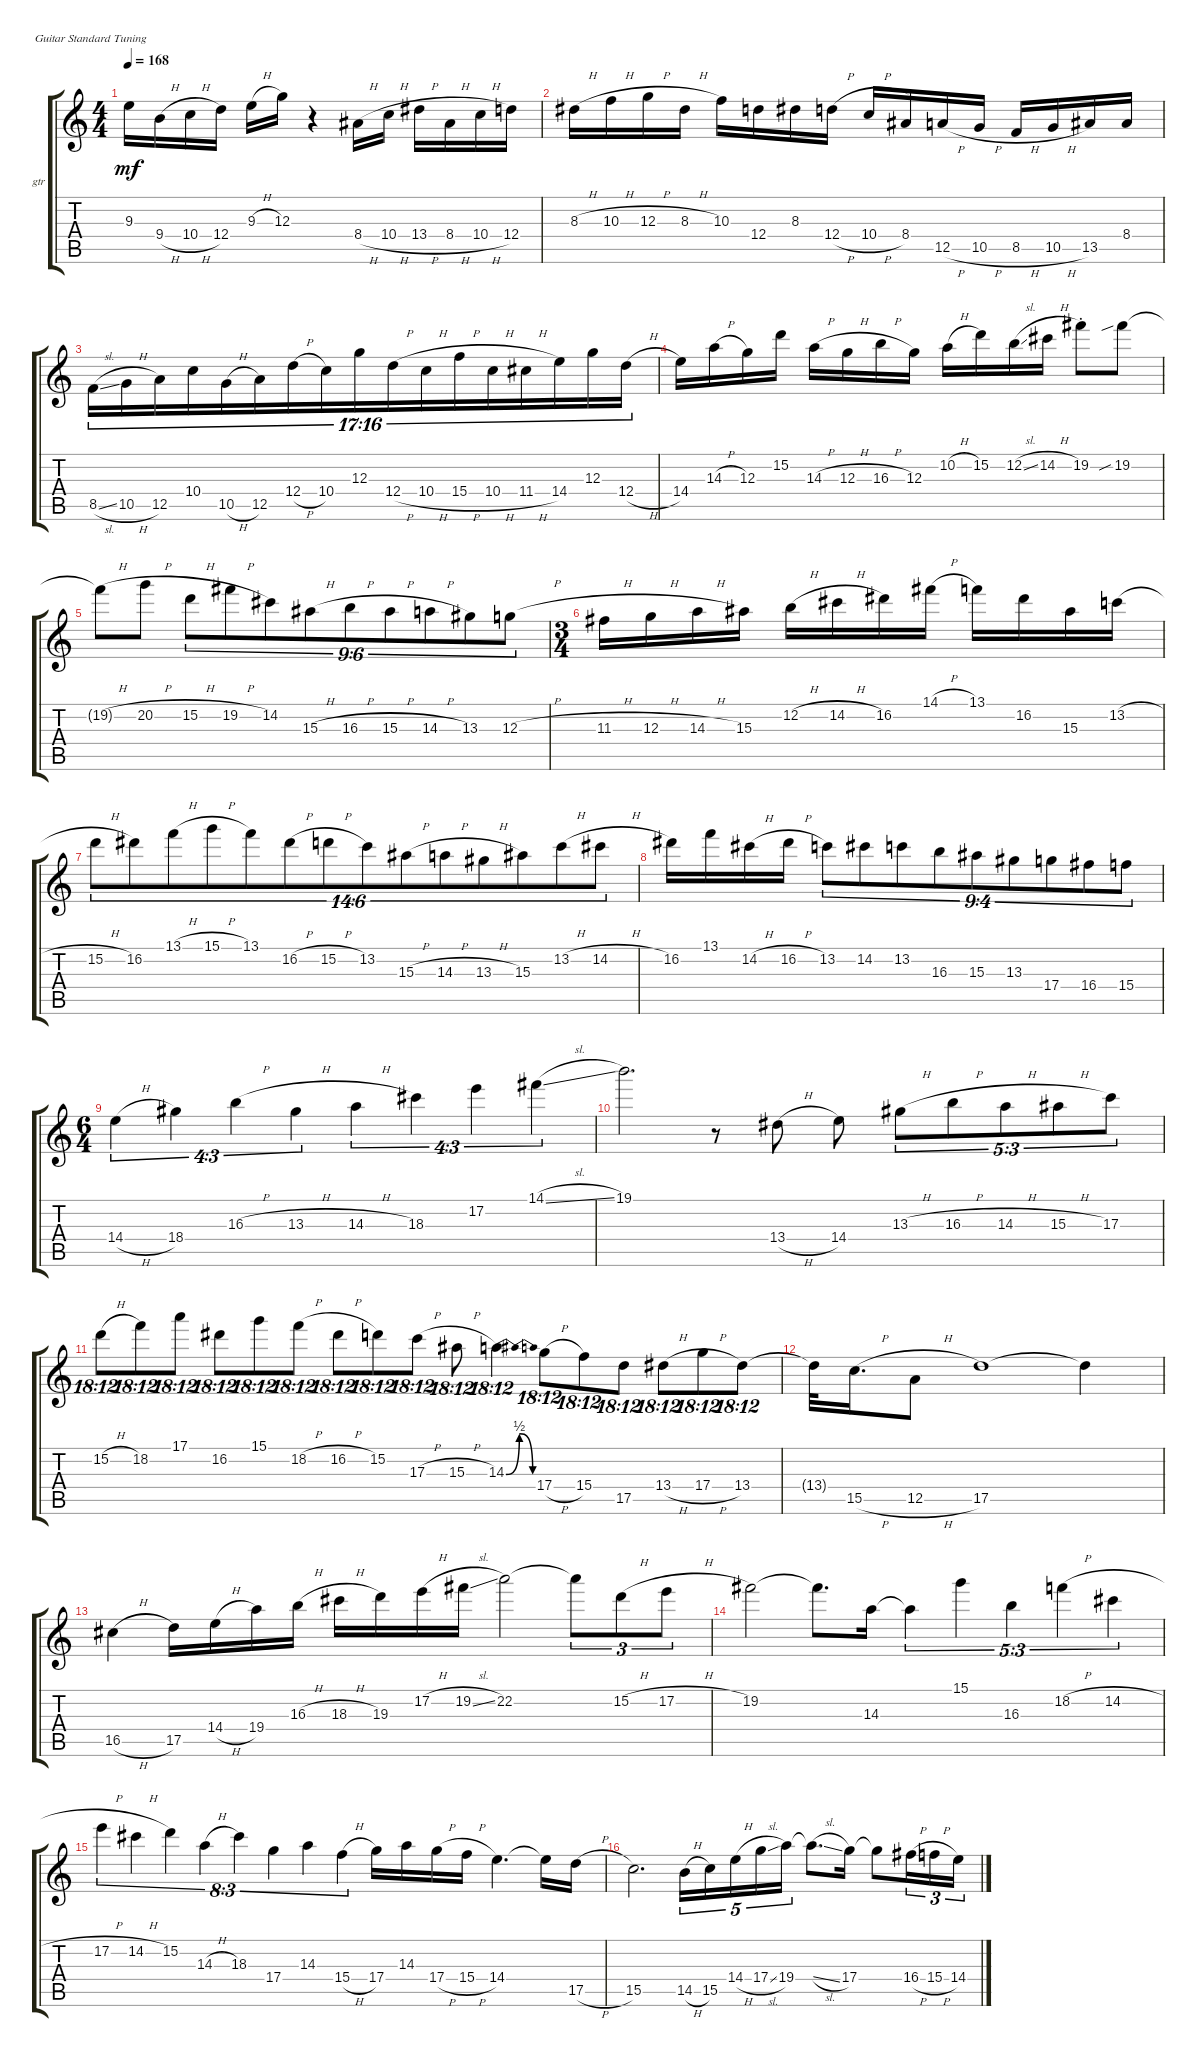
\bracketExtendMode groupsimilarinstruments
\firstSystemTrackNameOrientation horizontal
\otherSystemsTrackNameOrientation horizontal
\track ("solo" "gtr") {instrument electricguitarclean}
\staff {score tabs}
\tuning (E4 B3 G3 D3 A2 E2)
\ts (4 4)
\tempo 168
\clef g2
\ks c
9.3.16{dy mf} 9.4{h}.16 10.4{h}.16 12.4.16 9.3{h}.16 12.3.16 r.4 8.4{h}.16 10.4{h}.16 13.4{h}.16 8.4{h}.16 10.4{h}.16 12.4.16 |
8.3{h}.16 10.3{h}.16 12.3{h}.16 8.3{h}.16 10.3.16 12.4.16 8.3.16 12.4{h}.16 10.4{h}.16 8.4.16 12.5{h}.16 10.5{h}.16 8.5{h}.16 10.5{h}.16 13.5.16 8.4.16 |
8.5{sl}.16{tu (17 16)} 10.5{h}.16{tu (17 16)} 12.5.16{tu (17 16)} 10.4.16{tu (17 16)} 10.5{h}.16{tu (17 16)} 12.5.16{tu (17 16)} 12.4{h}.16{tu (17 16)} 10.4.16{tu (17 16)} 12.3.16{tu (17 16)} 12.4{h}.16{tu (17 16)} 10.4{h}.16{tu (17 16)} 15.4{h}.16{tu (17 16)} 10.4{h}.16{tu (17 16)} 11.4{h}.16{tu (17 16)} 14.4.16{tu (17 16)} 12.3.16{tu (17 16)} 12.4{h}.16{tu (17 16)} |
14.4.16 14.3{h}.16 12.3.16 15.2.16 14.3{h}.16 12.3{h}.16 16.3{h}.16 12.3.16 10.2{h}.16 15.2.16 12.2{sl}.16 14.2{h}.16 19.2{st}.8 19.2{sib}.8 |
19.2{h t}.8 20.2{h}.8 15.2{h}.8{tu (9 6) beam merge} 19.2{h}.8{tu (9 6) beam merge} 14.2.8{tu (9 6) beam merge} 15.3{h}.8{tu (9 6) beam merge} 16.3{h}.8{tu (9 6) beam merge} 15.3{h}.8{tu (9 6) beam merge} 14.3{h}.8{tu (9 6) beam merge} 13.3.8{tu (9 6)} 12.3{h}.8{tu (9 6)} |
\ts (3 4)
11.3{h}.16 12.3{h}.16 14.3{h}.16 15.3.16 12.2{h}.16 14.2{h}.16 16.2.16 14.1{h}.16 13.1.16{beam merge} 16.2.16{beam merge} 15.3.16{beam merge} 13.2{h}.16 |
15.2{h}.8{tu (14 6) beam merge} 16.2.8{tu (14 6) beam merge} 13.1{h}.8{tu (14 6) beam merge} 15.1{h}.8{tu (14 6) beam merge} 13.1.8{tu (14 6) beam merge} 16.2{h}.8{tu (14 6) beam merge} 15.2{h}.8{tu (14 6)} 13.2.8{tu (14 6) beam merge} 15.3{h}.8{tu (14 6) beam merge} 14.3{h}.8{tu (14 6)} 13.3{h}.8{tu (14 6)} 15.3.8{tu (14 6)} 13.2{h}.8{tu (14 6)} 14.2{h}.8{tu (14 6)} |
16.2.16{beam merge} 13.1.16{beam merge} 14.2{h}.16{beam merge} 16.2{h}.16{beam split} 13.2.8{tu (9 4)} 14.2.8{tu (9 4)} 13.2.8{tu (9 4)} 16.3.8{tu (9 4) beam merge} 15.3.8{tu (9 4)} 13.3.8{tu (9 4)} 17.4.8{tu (9 4)} 16.4.8{tu (9 4)} 15.4.8{tu (9 4)} |
\ts (6 4)
14.4{h}.4{tu (4 3)} 18.4.4{tu (4 3)} 16.3{h}.4{tu (4 3)} 13.3{h}.4{tu (4 3)} 14.3{h}.4{tu (4 3)} 18.3.4{tu (4 3)} 17.2.4{tu (4 3)} 14.1{sl}.4{tu (4 3)} |
19.1.2{d} r.8 13.4{h}.8 14.4.8{beam split} 13.3{h}.8{tu (5 3)} 16.3{h}.8{tu (5 3)} 14.3{h}.8{tu (5 3)} 15.3{h}.8{tu (5 3)} 17.3.8{tu (5 3)} |
15.2{h}.8{tu (18 12)} 18.2.8{tu (18 12)} 17.1.8{tu (18 12)} 16.2.8{tu (18 12)} 15.1.8{tu (18 12)} 18.2{h}.8{tu (18 12)} 16.2{h}.8{tu (18 12)} 15.2.8{tu (18 12)} 17.3{h}.8{tu (18 12)} 15.3{h}.8{tu (18 12)} 14.3{be (bendrelease 0 0 19.2 2 29.4 2 57.599999999999994 0)}.4{tu (18 12)} 17.4{h}.8{tu (18 12)} 15.4.8{tu (18 12)} 17.5.8{tu (18 12)} 13.4{h}.8{tu (18 12)} 17.4{h}.8{tu (18 12)} 13.4.8{tu (18 12)} |
13.4{t}.32 15.5{h}.16{d} 12.5{h}.8 17.5.1 17.5{t}.4 |
16.5{h}.4 17.5.16 14.4{h}.16 19.4.16 16.3{h}.16 18.3{h}.16 19.3.16 17.2{h}.16 19.2{sl}.16 22.2.2 22.2{t}.8{tu (3 2)} 15.2{h}.8{tu (3 2)} 17.2{h}.8{tu (3 2)} |
19.2.2 19.2{t}.8{d} 14.3.16 14.3{t}.4{tu (5 3)} 15.1.4{tu (5 3)} 16.3.4{tu (5 3)} 18.2{h}.4{tu (5 3)} 14.2{h}.4{tu (5 3)} |
17.2{h}.4{tu (8 3)} 14.2{h}.4{tu (8 3) beam split} 15.2.4{tu (8 3)} 14.3{h}.4{tu (8 3)} 18.3.4{tu (8 3)} 17.4.4{tu (8 3)} 14.3.4{tu (8 3)} 15.4{h}.4{tu (8 3)} 17.4.16 14.3.16 17.4{h}.16 15.4{h}.16{beam split} 14.4.4{d} 14.4{t}.16 17.5{h}.16 |
15.5.2{d} 14.5{h}.16{tu (5 4)} 15.5.16{tu (5 4)} 14.4{h}.16{tu (5 4)} 17.4{sl}.16{tu (5 4)} 19.4.16{tu (5 4)} 19.4{sl t}.8{d} 17.4.16{beam split} 17.4{t}.8{beam merge} 16.4{h}.16{tu (3 2) beam merge} 15.4{h}.16{tu (3 2) beam merge} 14.4{h}.16{tu (3 2)}
